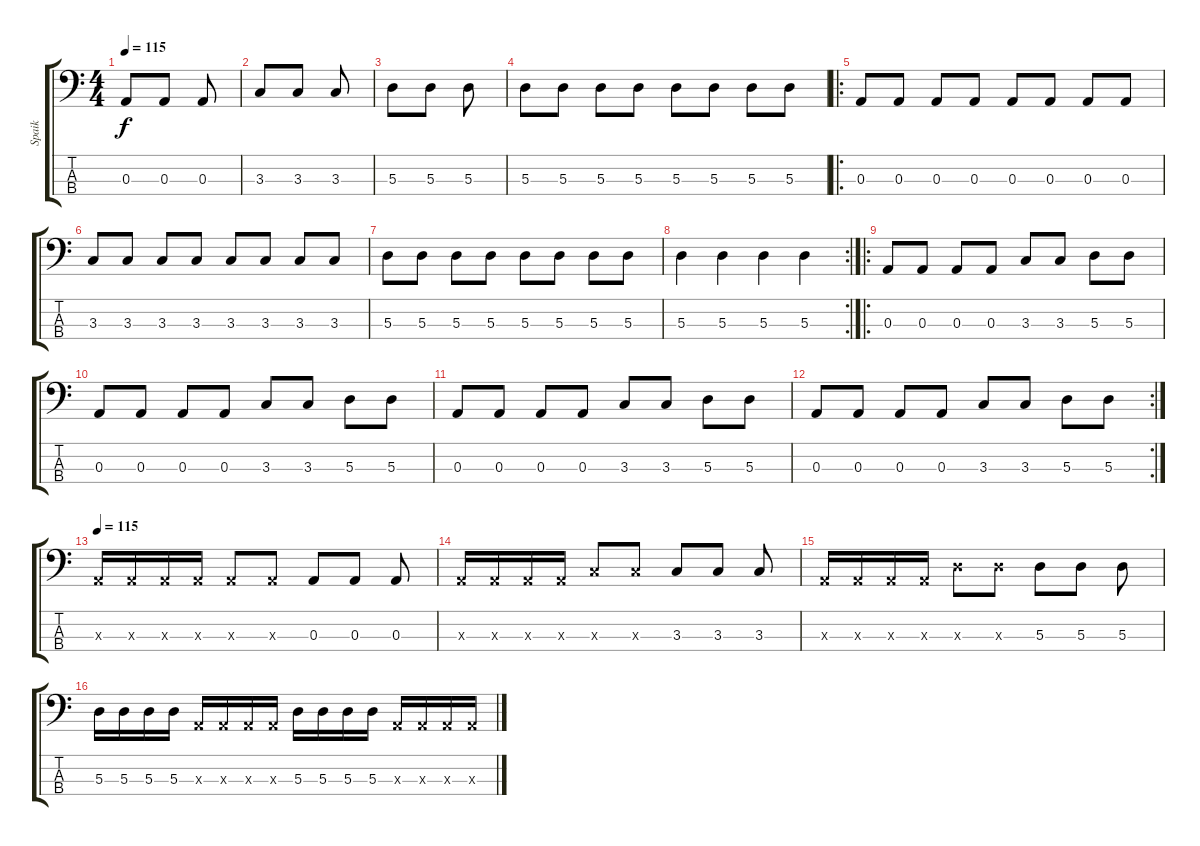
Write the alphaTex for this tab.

\track ("Spaik" "Spaik") {instrument electricbassfinger}
\staff {score tabs}
\tuning (G2 D2 A1 E1) {hide}
\ts (4 4)
\tempo 115
\clef f4
\ks c
0.3.8{dy f} 0.3.8 0.3.8 |
3.3.8 3.3.8 3.3.8 |
5.3.8 5.3.8 5.3.8 |
5.3.8 5.3.8 5.3.8 5.3.8 5.3.8 5.3.8 5.3.8 5.3.8 |
\ro
0.3.8 0.3.8 0.3.8 0.3.8 0.3.8 0.3.8 0.3.8 0.3.8 |
3.3.8 3.3.8 3.3.8 3.3.8 3.3.8 3.3.8 3.3.8 3.3.8 |
5.3.8 5.3.8 5.3.8 5.3.8 5.3.8 5.3.8 5.3.8 5.3.8 |
\rc 2
5.3.4 5.3.4 5.3.4 5.3.4 |
\ro
0.3.8 0.3.8 0.3.8 0.3.8 3.3.8 3.3.8 5.3.8 5.3.8 |
0.3.8 0.3.8 0.3.8 0.3.8 3.3.8 3.3.8 5.3.8 5.3.8 |
0.3.8 0.3.8 0.3.8 0.3.8 3.3.8 3.3.8 5.3.8 5.3.8 |
\rc 2
0.3.8 0.3.8 0.3.8 0.3.8 3.3.8 3.3.8 5.3.8 5.3.8 |
\tempo 115
0.3{x}.16 0.3{x}.16 0.3{x}.16 0.3{x}.16 0.3{x}.8 0.3{x}.8 0.3.8 0.3.8 0.3.8 |
0.3{x}.16 0.3{x}.16 0.3{x}.16 0.3{x}.16 3.3{x}.8 3.3{x}.8 3.3.8 3.3.8 3.3.8 |
0.3{x}.16 0.3{x}.16 0.3{x}.16 0.3{x}.16 5.3{x}.8 5.3{x}.8 5.3.8 5.3.8 5.3.8 |
5.3.16 5.3.16 5.3.16 5.3.16 0.3{x}.16 0.3{x}.16 0.3{x}.16 0.3{x}.16 5.3.16 5.3.16 5.3.16 5.3.16 0.3{x}.16 0.3{x}.16 0.3{x}.16 0.3{x}.16
